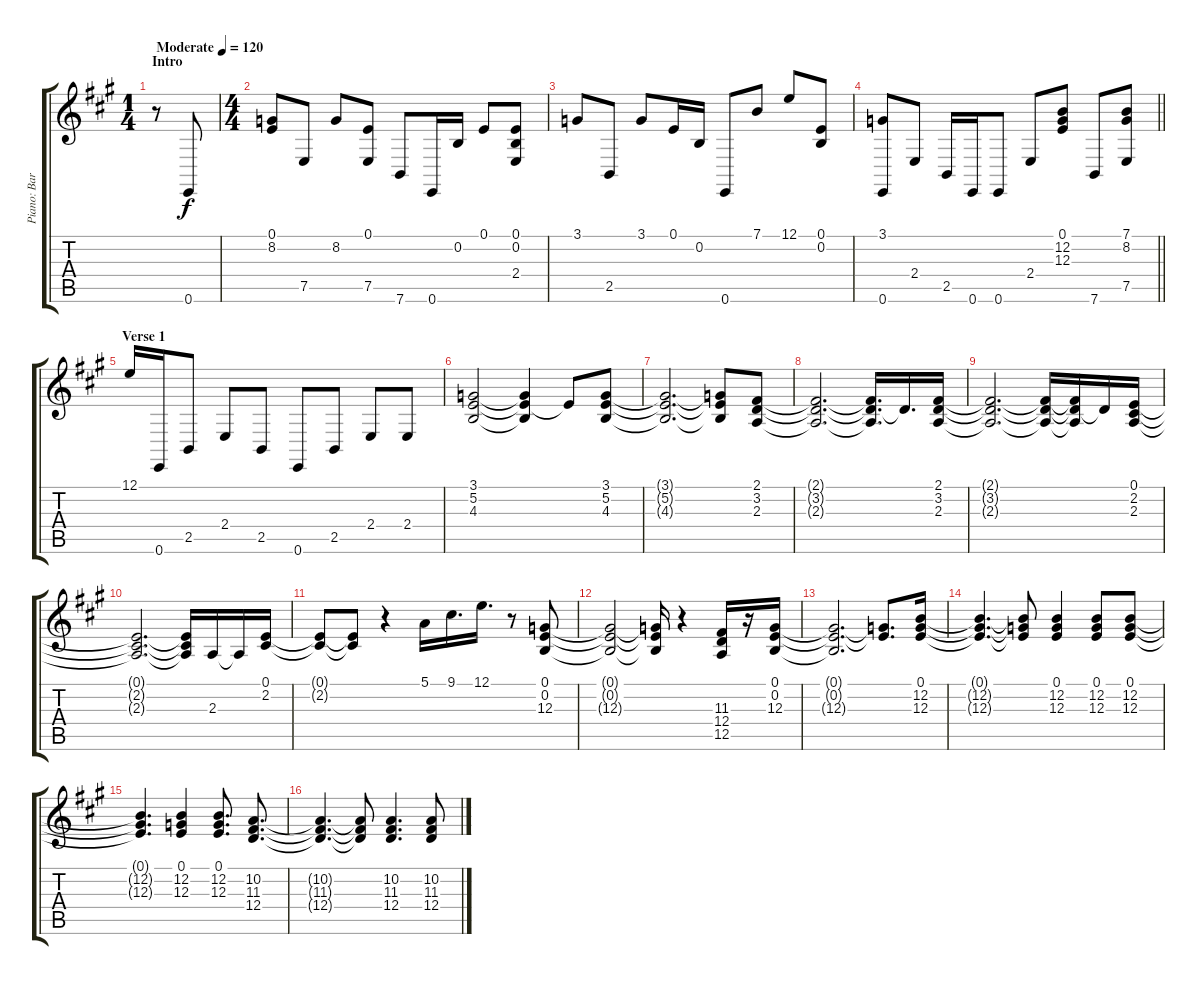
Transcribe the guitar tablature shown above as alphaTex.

\track ("Piano: Barry Beckett" "Piano: Bar") {instrument electricgrandpiano}
\staff {score tabs}
\tuning (E4 B3 G3 D3 A2 E2) {hide}
\ts (1 4)
\section ("" "Intro")
\tempo (120 "Moderate")
\tempo 78
\tempo (120 "Moderate")
\clef g2
\ks a
r.8{dy f instrument electricgrandpiano} 0.6.8 |
\ts (4 4)
(0.1 8.2).8 7.5.8 8.2.8 (0.1 7.5).8 7.6.8 0.6.16 0.2.16 0.1.8 (0.1 0.2 2.4).8 |
3.1.8 2.5.8 3.1.8 0.1.16 0.2.16 0.6.8 7.1.8 12.1.8 (0.1 0.2).8 |
\barLineRight lightlight
(3.1 0.6).8 2.4.8 2.5.16 0.6.16 0.6.8 2.4.8 (0.1 12.2 12.3).8 7.6.8 (7.1 8.2 7.5).8 |
\section ("" "Verse 1")
12.1.16 0.6.16 2.5.8 2.4.8 2.5.8 0.6.8 2.5.8 2.4.8 2.4.8 |
(3.1 5.2 4.3).2 (3.1{t} 5.2{t} 4.3{t}).4 5.2{t}.8 (3.1 5.2 4.3).8 |
(3.1{t} 5.2{t} 4.3{t}).2{d} (3.1{t} 5.2{t} 4.3{t}).8 (2.1 3.2 2.3).8 |
(2.1{t} 3.2{t} 2.3{t}).2{d} (2.1{t} 3.2{t} 2.3{t}).16{d} 3.2{t}.16{d} (2.1 3.2 2.3).16 |
(2.1{t} 3.2{t} 2.3{t}).2{d} (2.1{t} 3.2{t} 2.3{t}).16 (2.1{t} 3.2{t} 2.3{t}).16 3.2{t}.16 (0.1 2.2 2.3).16 |
(0.1{t} 2.2{t} 2.3{t}).2{d} (0.1{t} 2.2{t} 2.3{t}).16 2.3.16 2.3{t}.16 (0.1 2.2).16 |
(0.1{t} 2.2{t}).8 (0.1{t} 2.2{t}).8 r.4 5.1.16 9.1.16{d} 12.1.16{d} r.8 (0.1 0.2 12.3).8 |
(0.1{t} 0.2{t} 12.3{t}).2 (0.1{t} 0.2{t} 12.3{t}).16 r.4 (11.3 12.4 12.5).16 r.16 (0.1 0.2 12.3).16 |
(0.1{t} 0.2{t} 12.3{t}).2{d} (0.1{t} 12.3{t}).8{d} (0.1 12.2 12.3).16 |
(0.1{t} 12.2{t} 12.3{t}).4{d} (0.1{t} 12.2{t} 12.3{t}).8 (0.1 12.2 12.3).4 (0.1 12.2 12.3).8 (0.1 12.2 12.3).8 |
(0.1{t} 12.2{t} 12.3{t}).4{d} (0.1 12.2 12.3).4 (0.1 12.2 12.3).8{d} (10.2 11.3 12.4).8{d} |
(10.2{t} 11.3{t} 12.4{t}).4{d} (10.2{t} 11.3{t} 12.4{t}).8 (10.2 11.3 12.4).4{d} (10.2 11.3 12.4).8
